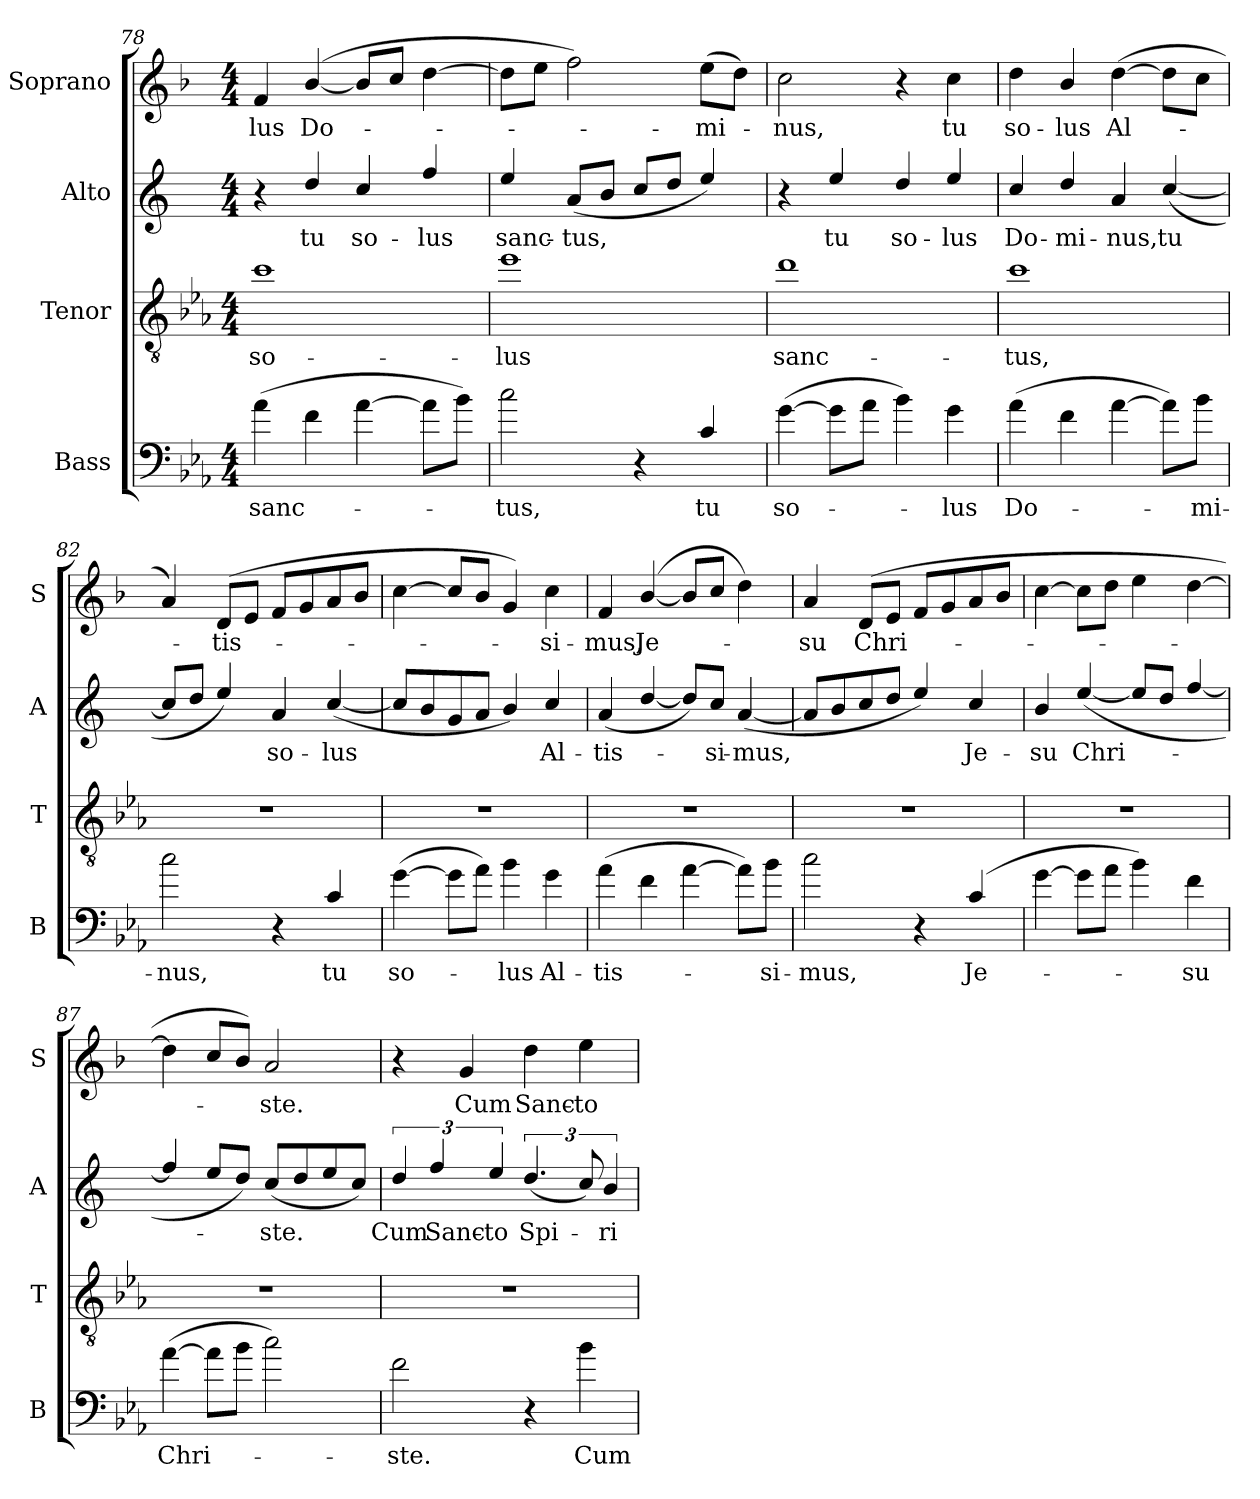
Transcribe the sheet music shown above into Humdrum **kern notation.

**kern	**text	**kern	**text	**kern	**text	**kern	**text
*part4	*part4	*part3	*part3	*part2	*part2	*part1	*part1
*staff4	*staff4	*staff3	*staff3	*staff2	*staff2	*staff1	*staff1
*I"Bass	*	*I"Tenor	*	*I"Alto	*	*I"Soprano	*
*I'B	*	*I'T	*	*I'A	*	*I'S	*
*clefF4	*	*clefGv2	*	*clefG2	*	*clefG2	*
*ITrd12c21	*	*ITrd8c14	*	*ITrd5c9	*	*ITrd1c2	*
*k[b-e-a-]	*	*k[b-e-a-]	*	*k[b-e-a-]	*	*k[b-e-a-]	*
*c:	*	*c:	*	*c:	*	*c:	*
*M4/4	*	*M4/4	*	*M4/4	*	*M4/4	*
=78	=78	=78	=78	=78	=78	=78	=78
!	!LO:LY:b	!	!	!	!	!	!
!	!	!	!LO:LY:b	!	!	!	!
!	!	!	!	!	!	!	!LO:LY:b
(>4A-\	sanc-	1c	so-	4r	.	4e-/	-lus
!	!	!	!	!	!LO:LY:b	!	!
!	!	!	!	!	!	!	!LO:LY:b
4F\	.	.	.	4f/	tu	([4a-/	Do-
!	!	!	!	!	!LO:LY:b	!	!
[4A-\	.	.	.	4e-/	so-	8a-/L]	.
.	.	.	.	.	.	8b-/J	.
!	!	!	!	!	!LO:LY:b	!	!
8A-\L]	.	.	.	4a-/	-lus	[4cc\	.
8B-\J)	.	.	.	.	.	.	.
=79	=79	=79	=79	=79	=79	=79	=79
!	!LO:LY:b	!	!	!	!	!	!
!	!	!	!LO:LY:b	!	!	!	!
!	!	!	!	!	!LO:LY:b	!	!
2c\	-tus,	1e-	-lus	4g/	sanc-	8cc\L]	.
.	.	.	.	.	.	8dd\J	.
!	!	!	!	!	!LO:LY:b	!	!
.	.	.	.	(<8c/L	-tus,	2ee-\)	.
.	.	.	.	8d/J	.	.	.
4r	.	.	.	8e-/L	.	.	.
.	.	.	.	8f/J	.	.	.
!	!LO:LY:b	!	!	!	!	!	!
!	!	!	!	!	!	!	!LO:LY:b
4C/	tu	.	.	4g/)	.	(>8dd\L	-mi-
.	.	.	.	.	.	8cc\J)	.
=80	=80	=80	=80	=80	=80	=80	=80
!	!LO:LY:b	!	!	!	!	!	!
!	!	!	!LO:LY:b	!	!	!	!
!	!	!	!	!	!	!	!LO:LY:b
(>[4G\	so-	1d	sanc-	4r	.	2b-\	-nus,
!	!	!	!	!	!LO:LY:b	!	!
8G\L]	.	.	.	4g/	tu	.	.
8A-\J	.	.	.	.	.	.	.
!	!	!	!	!	!LO:LY:b	!	!
4B-\)	.	.	.	4f/	so-	4r	.
!	!LO:LY:b	!	!	!	!	!	!
!	!	!	!	!	!LO:LY:b	!	!
!	!	!	!	!	!	!	!LO:LY:b
4G\	-lus	.	.	4g/	-lus	4b-\	tu
=81	=81	=81	=81	=81	=81	=81	=81
!	!LO:LY:b	!	!	!	!	!	!
!	!	!	!LO:LY:b	!	!	!	!
!	!	!	!	!	!LO:LY:b	!	!
!	!	!	!	!	!	!	!LO:LY:b
(>4A-\	Do-	1c	-tus,	4e-/	Do-	4cc\	so-
!	!	!	!	!	!LO:LY:b	!	!
!	!	!	!	!	!	!	!LO:LY:b
4F\	.	.	.	4f/	-mi-	4a-/	-lus
!	!	!	!	!	!LO:LY:b	!	!
!	!	!	!	!	!	!	!LO:LY:b
[4A-\	.	.	.	4c/	-nus,	(>[4cc\	Al-
!	!	!	!	!	!LO:LY:b	!	!
8A-\L])	.	.	.	(<[4e-/	tu	8cc\L]	.
!	!LO:LY:b	!	!	!	!	!	!
8B-\J	-mi-	.	.	.	.	8b-\J	.
!!LO:LB:g=z
=82	=82	=82	=82	=82	=82	=82	=82
!	!LO:LY:b	!	!	!	!	!	!
2c\	-nus,	1r	.	8e-/L]	.	4g/)	.
.	.	.	.	8f/J	.	.	.
!	!	!	!	!	!	!	!LO:LY:b
.	.	.	.	4g/)	.	(>8c/L	-tis-
.	.	.	.	.	.	8d/J	.
!	!	!	!	!	!LO:LY:b	!	!
4r	.	.	.	4c/	so-	8e-/L	.
.	.	.	.	.	.	8f/	.
!	!LO:LY:b	!	!	!	!	!	!
!	!	!	!	!	!LO:LY:b	!	!
4C/	tu	.	.	(<[4e-/	-lus	8g/	.
.	.	.	.	.	.	8a-/J	.
=83	=83	=83	=83	=83	=83	=83	=83
!	!LO:LY:b	!	!	!	!	!	!
(>[4G\	so-	1r	.	8e-/L]	.	[4b-\	.
.	.	.	.	8d/	.	.	.
8G\L]	.	.	.	8B-/	.	8b-/L]	.
8A-\J)	.	.	.	8c/J	.	8a-/J	.
!	!LO:LY:b	!	!	!	!	!	!
4B-\	-lus	.	.	4d/)	.	4f/)	.
!	!LO:LY:b	!	!	!	!	!	!
!	!	!	!	!	!LO:LY:b	!	!
!	!	!	!	!	!	!	!LO:LY:b
4G\	Al-	.	.	4e-/	Al-	4b-\	-si-
=84	=84	=84	=84	=84	=84	=84	=84
!	!LO:LY:b	!	!	!	!	!	!
!	!	!	!	!	!LO:LY:b	!	!
!	!	!	!	!	!	!	!LO:LY:b
(>4A-\	-tis-	1r	.	(<4c/	-tis-	4e-/	-mus,
!	!	!	!	!	!	!	!LO:LY:b
4F\	.	.	.	[4f/	.	(>[4a-/	Je-
[4A-\	.	.	.	8f/L])	.	8a-/L]	.
!	!	!	!	!	!LO:LY:b	!	!
.	.	.	.	8e-/J	-si-	8b-/J	.
!	!	!	!	!	!LO:LY:b	!	!
8A-\L])	.	.	.	(<[4c/	-mus,	4cc\)	.
!	!LO:LY:b	!	!	!	!	!	!
8B-\J	-si-	.	.	.	.	.	.
=85	=85	=85	=85	=85	=85	=85	=85
!	!LO:LY:b	!	!	!	!	!	!
!	!	!	!	!	!	!	!LO:LY:b
2c\	-mus,	1r	.	8c/L]	.	4g/	-su
.	.	.	.	8d/	.	.	.
!	!	!	!	!	!	!	!LO:LY:b
.	.	.	.	8e-/	.	(>8c/L	Chri-
.	.	.	.	8f/J	.	8d/J	.
4r	.	.	.	4g/)	.	8e-/L	.
.	.	.	.	.	.	8f/	.
!	!LO:LY:b	!	!	!	!	!	!
!	!	!	!	!	!LO:LY:b	!	!
(4C/	Je-	.	.	4e-/	Je-	8g/	.
.	.	.	.	.	.	8a-/J	.
=86	=86	=86	=86	=86	=86	=86	=86
!	!	!	!	!	!LO:LY:b	!	!
[4G\	.	1r	.	4d/	-su	[4b-\	.
!	!	!	!	!	!LO:LY:b	!	!
8G\L]	.	.	.	(<[4g/	Chri-	8b-\L]	.
8A-\J	.	.	.	.	.	8cc\J	.
4B-\)	.	.	.	8g/L]	.	4dd\	.
.	.	.	.	8f/J	.	.	.
!	!LO:LY:b	!	!	!	!	!	!
4F\	-su	.	.	[4a-/	.	[4cc\	.
=87	=87	=87	=87	=87	=87	=87	=87
!	!LO:LY:b	!	!	!	!	!	!
(>[4A-\	Chri-	1r	.	4a-/]	.	4cc\]	.
8A-\L]	.	.	.	8g/L	.	8b-/L	.
8B-\J	.	.	.	8f/J)	.	8a-/J)	.
!	!	!	!	!	!LO:LY:b	!	!
!	!	!	!	!	!	!	!LO:LY:b
2c\)	.	.	.	(<8e-/L	-ste.	2g/	-ste.
.	.	.	.	8f/	.	.	.
.	.	.	.	8g/	.	.	.
.	.	.	.	8e-/J)	.	.	.
!!LO:LB:g=z
=88	=88	=88	=88	=88	=88	=88	=88
!	!LO:LY:b	!	!	!	!	!	!
!	!	!	!	!	!LO:LY:b	!	!
2F\	-ste.	1r	.	6f/	Cum	4r	.
!	!	!	!	!	!LO:LY:b	!	!
.	.	.	.	6a-/	Sanc-	.	.
!	!	!	!	!	!	!	!LO:LY:b
.	.	.	.	.	.	4f/	Cum
!	!	!	!	!	!LO:LY:b	!	!
.	.	.	.	6g/	-to	.	.
!	!	!	!	!	!LO:LY:b	!	!
!	!	!	!	!	!	!	!LO:LY:b
4r	.	.	.	(<6.f/	Spi-	4cc\	Sanc-
!	!LO:LY:b	!	!	!	!	!	!
!	!	!	!	!	!	!	!LO:LY:b
4B-\	Cum	.	.	12e-/)	.	4dd\	-to
!	!	!	!	!	!LO:LY:b	!	!
.	.	.	.	6d/	-ri	.	.
=	=	=	=	=	=	=	=
*-	*-	*-	*-	*-	*-	*-	*-
